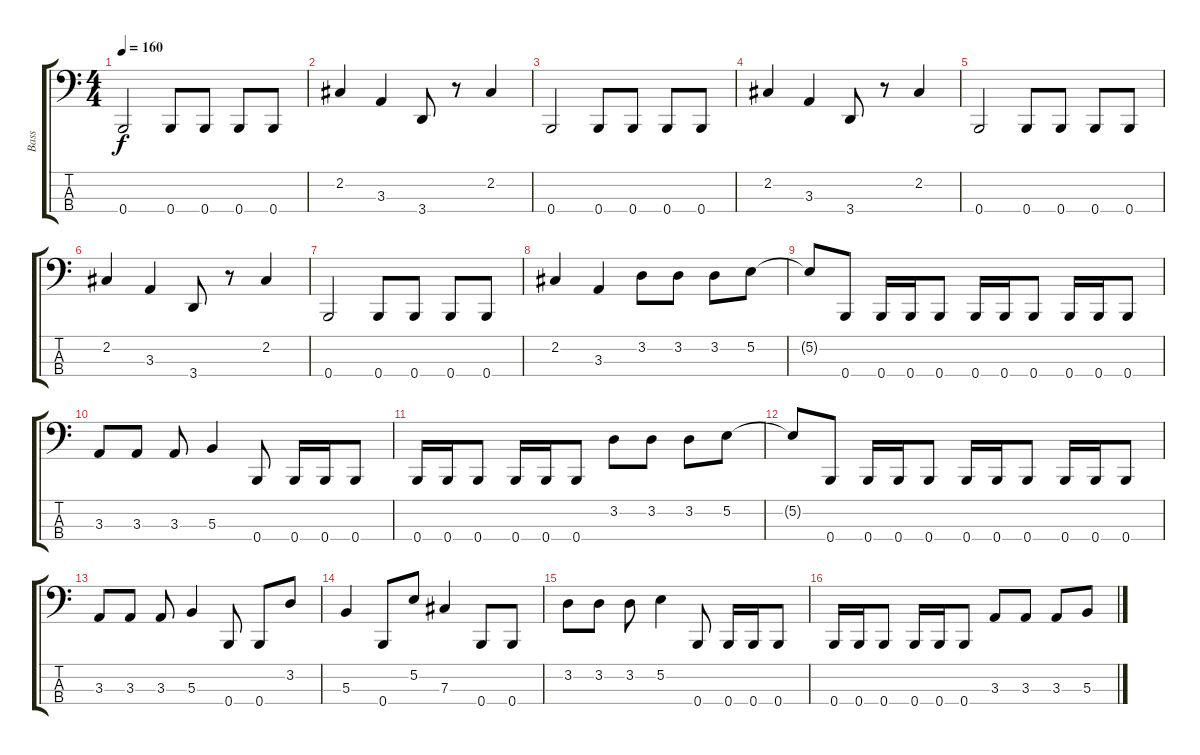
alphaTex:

\track ("Bass" "Bass") {instrument electricbasspick bank 75}
\staff {score tabs}
\tuning (E2 B1 Gb1 B0) {hide}
\ts (4 4)
\tempo 160
\clef f4
\ks c
0.4.2{dy f} 0.4.8 0.4.8 0.4.8 0.4.8 |
2.2.4 3.3.4 3.4.8 r.8 2.2.4 |
0.4.2 0.4.8 0.4.8 0.4.8 0.4.8 |
2.2.4 3.3.4 3.4.8 r.8 2.2.4 |
0.4.2 0.4.8 0.4.8 0.4.8 0.4.8 |
2.2.4 3.3.4 3.4.8 r.8 2.2.4 |
0.4.2 0.4.8 0.4.8 0.4.8 0.4.8 |
2.2.4 3.3.4 3.2.8 3.2.8 3.2.8 5.2.8 |
5.2{t}.8 0.4.8 0.4.16 0.4.16 0.4.8 0.4.16 0.4.16 0.4.8 0.4.16 0.4.16 0.4.8 |
3.3.8 3.3.8 3.3.8 5.3.4 0.4.8 0.4.16 0.4.16 0.4.8 |
0.4.16 0.4.16 0.4.8 0.4.16 0.4.16 0.4.8 3.2.8 3.2.8 3.2.8 5.2.8 |
5.2{t}.8 0.4.8 0.4.16 0.4.16 0.4.8 0.4.16 0.4.16 0.4.8 0.4.16 0.4.16 0.4.8 |
3.3.8 3.3.8 3.3.8 5.3.4 0.4.8 0.4.8 3.2.8 |
5.3.4 0.4.8 5.2.8 7.3.4 0.4.8 0.4.8 |
3.2.8 3.2.8 3.2.8 5.2.4 0.4.8 0.4.16 0.4.16 0.4.8 |
0.4.16 0.4.16 0.4.8 0.4.16 0.4.16 0.4.8 3.3.8 3.3.8 3.3.8 5.3.8
